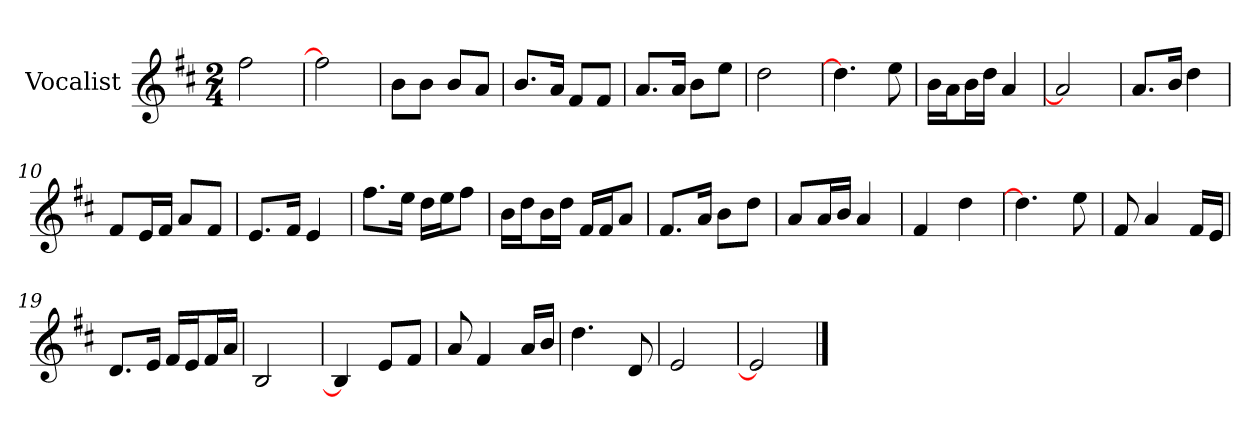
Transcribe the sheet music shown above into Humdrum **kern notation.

**kern
*part1
*staff1
*I"Vocalist
*k[f#c#]
*D:
*M2/4
=
2ff#
=1
2ff#]
=2
8bL
8bJ
8bL
8aJ
=3
8.bL
16aJk
8f#L
8f#J
=4
8.aL
16aJk
8bL
8eeJ
=5
2dd
=6
4.dd]
8ee
=7
16bLL
16aJ
16bL
16ddJJ
4a
=8
2a]
=9
8.aL
16bJk
4dd
=10
8f#L
16eL
16f#JJ
8aL
8f#J
=11
8.eL
16f#Jk
4e
=12
8.ff#L
16eeJk
16ddLL
16eeJ
8ff#J
=13
16bLL
16ddJ
16bL
16ddJJ
16f#LL
16f#J
8aJ
=14
8.f#L
16aJk
8bL
8ddJ
=15
8aL
16aL
16bJJ
4a
=16
4f#
4dd
=17
4.dd]
8ee
=18
8f#
4a
16f#LL
16eJJ
=19
8.dL
16eJk
16f#LL
16eJ
16f#L
16aJJ
=20
2B
=21
4B]
8eL
8f#J
=22
8a
4f#
16aLL
16bJJ
=23
4.dd
8d
=24
2e
=25
2e]
==
*-
